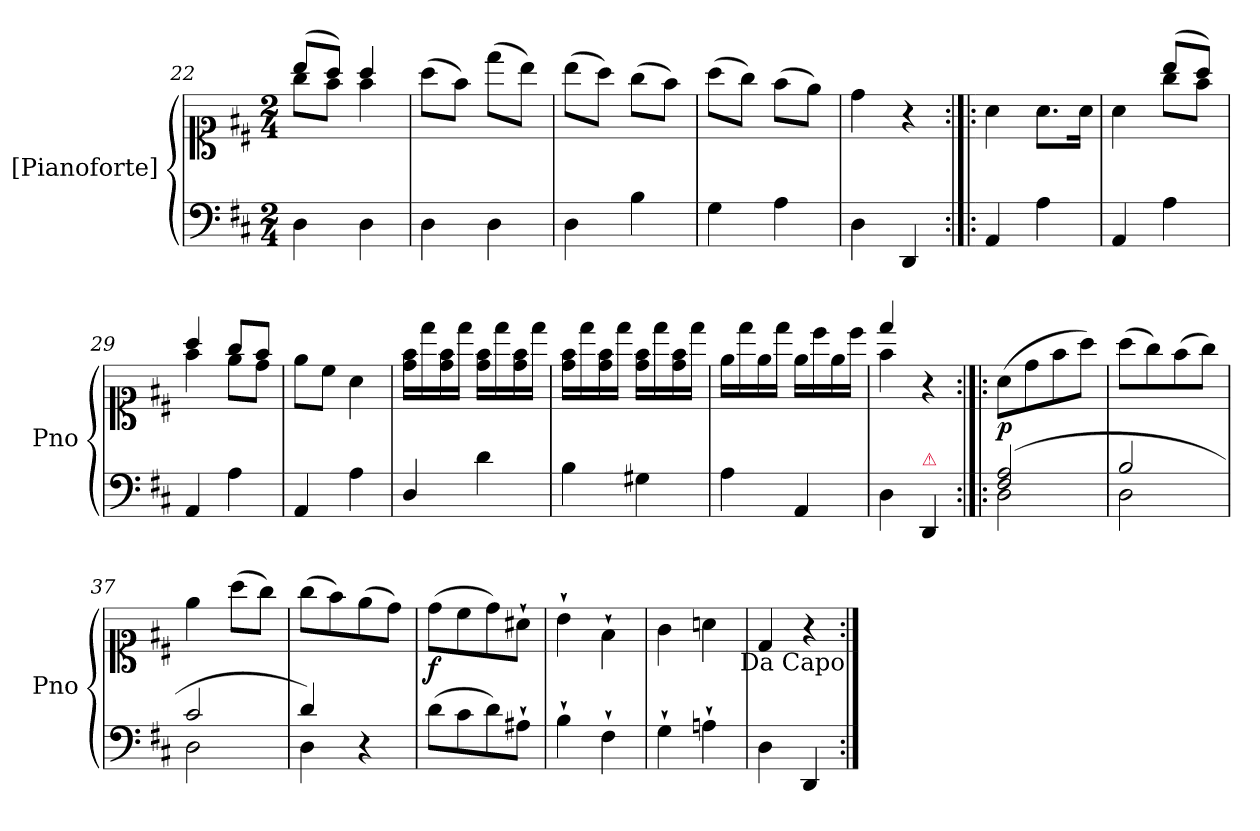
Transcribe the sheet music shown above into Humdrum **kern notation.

**kern	**kern	**dynam
*part2	*part1	*part1
*staff2	*staff1	*staff1
*I"[Pianoforte]	*I"[Pianoforte]	*
*I'Pno	*I'Pno	*
*clefF4	*clefC1	*
*k[f#c#]	*k[f#c#]	*
*D:	*D:	*
*M2/4	*M2/4	*
=22	=22	=22
*	*^	*
4D\	(8bb/L	8gg\L	.
.	8aa/J)	8ff#\J	.
4D\	4aa/	4ff#\	.
*	*v	*v	*
=23	=23	=23
4D\	(8aa\L	.
.	8ff#\J)	.
4D\	(8ddd\L	.
.	8bb\J)	.
=24	=24	=24
4D\	(8bb\L	.
.	8aa\J)	.
4B\	(8gg\L	.
.	8ff#\J)	.
=25	=25	=25
4G\	(8aa\L	.
.	8gg\J)	.
4A\	(8ff#\L	.
.	8ee\J)	.
=26	=26	=26
4D\	4dd\	.
4DD/	4r	.
=27:|!|:	=27:|!|:	=27:|!|:
4AA/	4a\	.
4A\	8.a\L	.
.	16a\Jk	.
=28	=28	=28
*	*^	*
4AA/	4a\	4ryy	.
4A\	(8bb/L	8gg\L	.
.	8aa/J)	8ff#\J	.
=29	=29	=29	=29
4AA/	4aa/	4ff#\	.
4A\	8gg/L	8ee\L	.
.	8ff#/J	8dd\J	.
*	*v	*v	*
=30	=30	=30
4AA/	8ee\L	.
.	8cc#\J	.
4A\	4a\	.
=31	=31	=31
4D/	16dd\ 16ff#\LL	.
.	16ddd\	.
.	16dd\ 16ff#\	.
.	16ddd\JJ	.
4d\	16dd\ 16ff#\LL	.
.	16ddd\	.
.	16dd\ 16ff#\	.
.	16ddd\JJ	.
=32	=32	=32
4B\	16dd\ 16ff#\LL	.
.	16ddd\	.
.	16dd\ 16ff#\	.
.	16ddd\JJ	.
4G#X\	16dd\ 16ff#\LL	.
.	16ddd\	.
.	16dd\ 16ff#\	.
.	16ddd\JJ	.
=33	=33	=33
4A\	16ee\LL	.
.	16ddd\	.
.	16ee\	.
.	16ddd\JJ	.
4AA/	16ee\LL	.
.	16ccc#\	.
.	16ee\	.
.	16ccc#\JJ	.
=34	=34	=34
*	*^	*
4D\	4ddd/	4ff#\	.
!LO:TX:a:color=crimson:t=⚠	!	!	!
4DD/	4r	4ryy	.
*	*v	*v	*
=35:|!|:	=35:|!|:	=35:|!|:
*^	*	*
(2F#/ 2A/	2D\	(8a\L	p
.	.	8dd\	.
.	.	8ff#\	.
.	.	8aa\J)	.
=36	=36	=36	=36
2B/	2D\	(8aa\L	.
.	.	8gg\)	.
.	.	(8ff#\	.
.	.	8gg\J)	.
=37	=37	=37	=37
2c#/	2D\	4ee\	.
.	.	(8aa\L	.
.	.	8gg\J)	.
=38	=38	=38	=38
4d/)	4D\	(8gg\L	.
.	.	8ff#\)	.
4r	4ryy	(8ee\	.
.	.	8dd\J)	.
*v	*v	*	*
=39	=39	=39
(8d\L	(8dd\L	f
8c#\	8cc#\	.
8d\)	8dd\)	.
8A#X`\J	8a#X`\J	.
=40	=40	=40
4B`\	4b`\	.
4F#`\	4f#`\	.
=41	=41	=41
4G`\	4g\	.
4An`\	4an\	.
=42	=42	=42
4D\	4d/	.
4DD/	4r	.
!	!LO:TX:b:t=Da Capo	!
=:|!	=:|!	=:|!
*-	*-	*-
